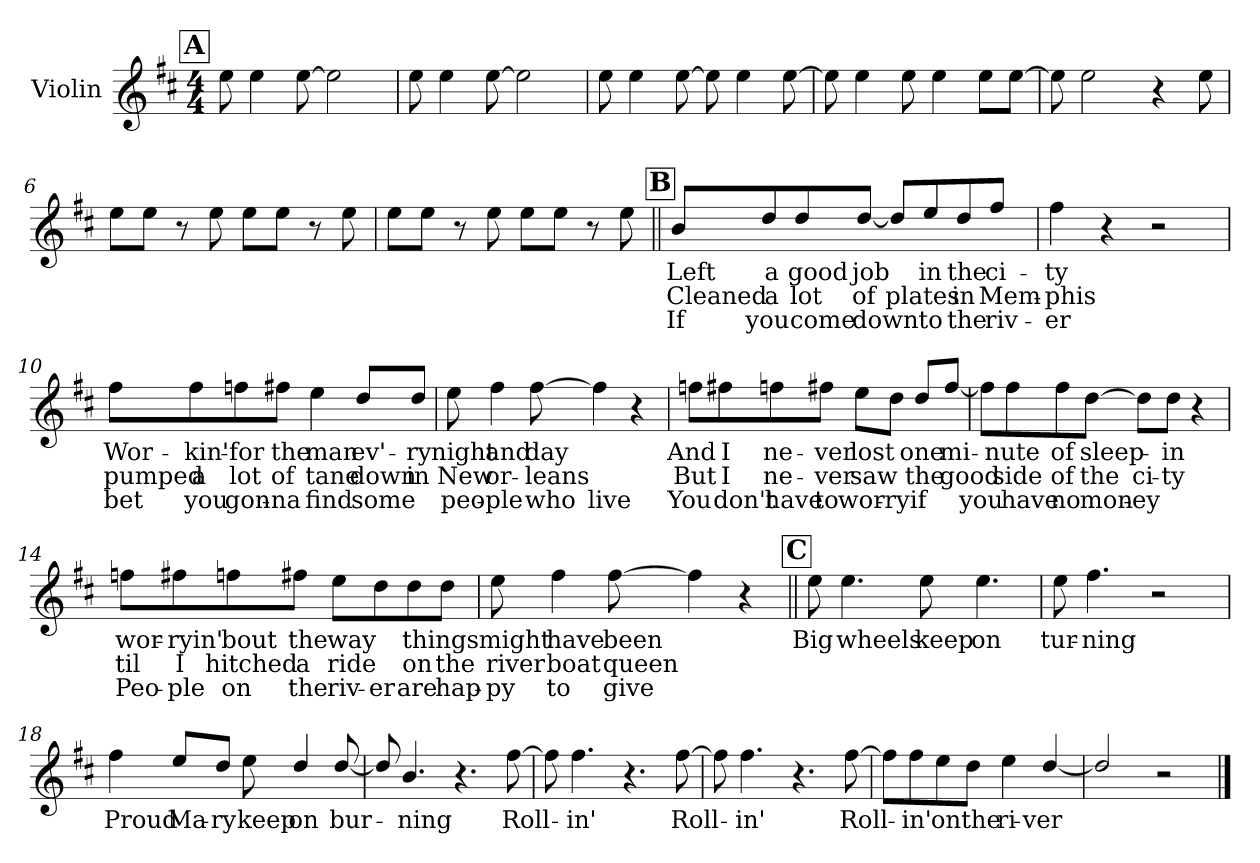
**kern	**text	**text	**text
*part1	*part1	*part1	*part1
*staff1	*staff1	*staff1	*staff1
*I"Violin	*	*	*
*I'Vln	*	*	*
*clefG2	*	*	*
*k[f#c#]	*	*	*
*D:	*	*	*
*M4/4	*	*	*
!!LO:REH:place=s1:a:t=A
=1	=1	=1	=1
8ee\	.	.	.
4ee\	.	.	.
[8ee\	.	.	.
2ee\]	.	.	.
=2	=2	=2	=2
8ee\	.	.	.
4ee\	.	.	.
[8ee\	.	.	.
2ee\]	.	.	.
=3	=3	=3	=3
8ee\	.	.	.
4ee\	.	.	.
[8ee\	.	.	.
8ee\]	.	.	.
4ee\	.	.	.
[8ee\	.	.	.
=4	=4	=4	=4
8ee\]	.	.	.
4ee\	.	.	.
8ee\	.	.	.
4ee\	.	.	.
8ee\L	.	.	.
[8ee\J	.	.	.
=5	=5	=5	=5
8ee\]	.	.	.
2ee\	.	.	.
4r	.	.	.
8ee\	.	.	.
=6	=6	=6	=6
8ee\L	.	.	.
8ee\J	.	.	.
8r	.	.	.
8ee\	.	.	.
8ee\L	.	.	.
8ee\J	.	.	.
8r	.	.	.
8ee\	.	.	.
=7	=7	=7	=7
8ee\L	.	.	.
8ee\J	.	.	.
8r	.	.	.
8ee\	.	.	.
8ee\L	.	.	.
8ee\J	.	.	.
8r	.	.	.
8ee\	.	.	.
!!LO:LB:g=z
!!LO:REH:place=s1:a:t=B
=8||	=8||	=8||	=8||
8b/L	Left	Cleaned	If
8dd/	a	a	you
8dd/	good	lot	come
[8dd/J	job	of	down
8dd/L]	.	plates	.
8ee/	in	.	to
8dd/	the	in	the
8ff#/J	ci-	Mem-	riv-
=9	=9	=9	=9
4ff#\	-ty	-phis	-er
4r	.	.	.
2r	.	.	.
!!LO:LB:g=z
=10	=10	=10	=10
8ff#\L	Wor-	pumped	bet
8ff#\	-kin'-	a	you
8ffn\	for	lot	gon-
8ff#X\J	the	of	-na
4ee\	man	tane	find
8dd/L	ev'-	down	some
8dd/J	-ry	in	.
=11	=11	=11	=11
8ee\	night	New	peo-
4ff#\	and	or-	-ple
[8ff#\	day	-leans	who
4ff#\]	.	.	live
4r	.	.	.
!!LO:LB:g=z
=12	=12	=12	=12
8ffn\L	And	But	You
8ff#X\	I	I	don't
8ffn\	ne-	ne-	have
8ff#X\J	-ver	-ver	to
8ee\L	lost	saw	wor-
8dd\J	.	.	-ry
8dd/L	one	the	if
[8ff#/J	mi-	good	.
=13	=13	=13	=13
8ff#\L]	.	.	you
8ff#\	-nute	side	have
8ff#\	of	of	no
[8dd\J	sleep-	the	mon-
8dd\L]	.	ci-	-ey
8dd\J	-in	-ty	.
4r	.	.	.
!!LO:LB:g=z
=14	=14	=14	=14
8ffn\L	wor-	til	Peo-
8ff#X\	-ryin'	I	-ple
8ffn\	bout	hitched	on
8ff#X\J	the	a	the
8ee\L	way	ride	riv-
8dd\	.	.	-er
8dd\	things	on	are
8dd\J	.	the	hap-
=15	=15	=15	=15
8ee\	might	river	-py
4ff#\	have	boat	to
[8ff#\	been	queen	give
4ff#\]	.	.	.
4r	.	.	.
!!LO:LB:g=z
!!LO:REH:place=s1:a:t=C
=16||	=16||	=16||	=16||
8ee\	Big	.	.
4.ee\	wheels	.	.
8ee\	keep	.	.
4.ee\	on	.	.
=17	=17	=17	=17
8ee\	tur-	.	.
4.ff#\	-ning	.	.
2r	.	.	.
=18	=18	=18	=18
4ff#\	Proud	.	.
8ee/L	Ma-	.	.
8dd/J	-ry	.	.
8ee\	keep	.	.
4dd/	on	.	.
[8dd/	bur-	.	.
=19	=19	=19	=19
8dd/]	.	.	.
4.b/	-ning	.	.
4.r	.	.	.
[8ff#\	Roll-	.	.
!!LO:LB:g=z
=20	=20	=20	=20
8ff#\]	.	.	.
4.ff#\	-in'	.	.
4.r	.	.	.
[8ff#\	Roll-	.	.
=21	=21	=21	=21
8ff#\]	.	.	.
4.ff#\	-in'	.	.
4.r	.	.	.
[8ff#\	Roll-	.	.
=22	=22	=22	=22
8ff#\L]	.	.	.
8ff#\	-in'	.	.
8ee\	on	.	.
8dd\J	the	.	.
4ee\	ri-	.	.
[4dd/	-ver	.	.
=23	=23	=23	=23
2dd/]	.	.	.
2r	.	.	.
==	==	==	==
*-	*-	*-	*-
